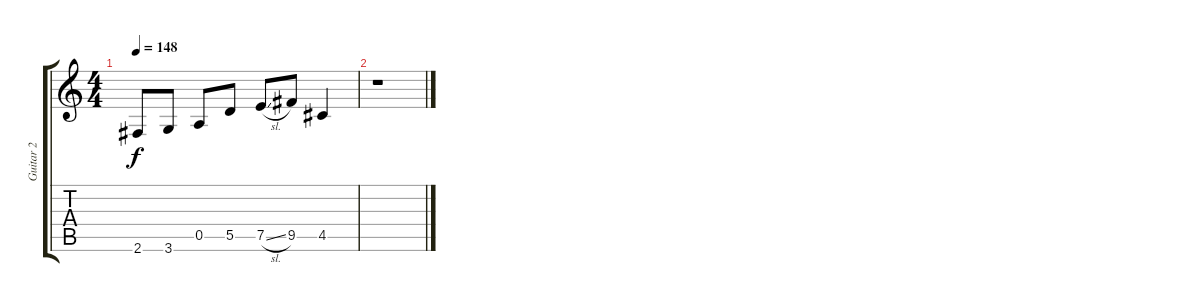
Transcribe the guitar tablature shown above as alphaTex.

\track ("Guitar 2" "Guitar 2") {instrument overdrivenguitar}
\staff {score tabs}
\tuning (E4 B3 G3 D3 A2 E2) {hide}
\ts (4 4)
\tempo 148
\clef g2
\ks c
2.6.8{dy f} 3.6.8 0.5.8 5.5.8 7.5{sl}.8 9.5.8 4.5.4 |
r.1
